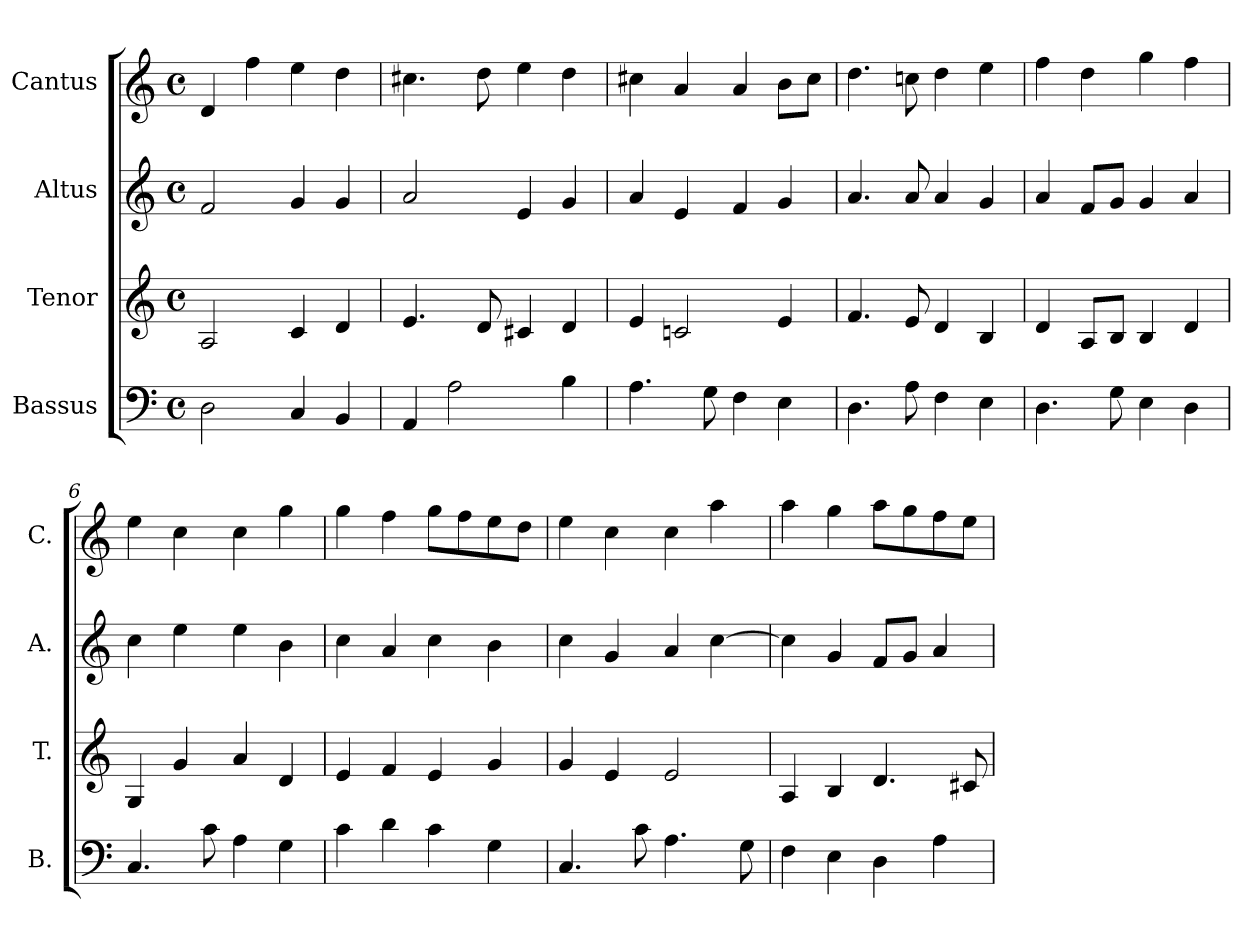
**kern	**kern	**kern	**kern
*part4	*part3	*part2	*part1
*staff4	*staff3	*staff2	*staff1
*I"Bassus	*I"Tenor	*I"Altus	*I"Cantus
*I'B.	*I'T.	*I'A.	*I'C.
*clefF4	*clefG2	*clefG2	*clefG2
*k[]	*k[]	*k[]	*k[]
*C:	*C:	*C:	*C:
*M4/4	*M4/4	*M4/4	*M4/4
*met(c)	*met(c)	*met(c)	*met(c)
=1	=1	=1	=1
2D\	2A/	2f/	4d/
.	.	.	4ff\
4C/	4c/	4g/	4ee\
4BB/	4d/	4g/	4dd\
=2	=2	=2	=2
4AA/	4.e/	2a/	4.cc#X\
2A\	.	.	.
.	8d/	.	8dd\
.	4c#X/	4e/	4ee\
4B\	4d/	4g/	4dd\
=3	=3	=3	=3
4.A\	4e/	4a/	4cc#X\
.	2cn/	4e/	4a/
8G\	.	.	.
4F\	.	4f/	4a/
4E\	4e/	4g/	8b\L
.	.	.	8cc#\J
=4	=4	=4	=4
4.D\	4.f/	4.a/	4.dd\
8A\	8e/	8a/	8ccn\
4F\	4d/	4a/	4dd\
4E\	4B/	4g/	4ee\
=5	=5	=5	=5
4.D\	4d/	4a/	4ff\
.	8A/L	8f/L	4dd\
8G\	8B/J	8g/J	.
4E\	4B/	4g/	4gg\
4D\	4d/	4a/	4ff\
!!LO:LB:g=z
=6	=6	=6	=6
4.C/	4G/	4cc\	4ee\
.	4g/	4ee\	4cc\
8c\	.	.	.
4A\	4a/	4ee\	4cc\
4G\	4d/	4b\	4gg\
=7	=7	=7	=7
4c\	4e/	4cc\	4gg\
4d\	4f/	4a/	4ff\
4c\	4e/	4cc\	8gg\L
.	.	.	8ff\
4G\	4g/	4b\	8ee\
.	.	.	8dd\J
=8	=8	=8	=8
4.C/	4g/	4cc\	4ee\
.	4e/	4g/	4cc\
8c\	.	.	.
4.A\	2e/	4a/	4cc\
.	.	[4cc\	4aa\
8G\	.	.	.
=9	=9	=9	=9
4F\	4A/	4cc\]	4aa\
4E\	4B/	4g/	4gg\
4D\	4.d/	8f/L	8aa\L
.	.	8g/J	8gg\
4A\	.	4a/	8ff\
.	8c#X/	.	8ee\J
=	=	=	=
*-	*-	*-	*-
